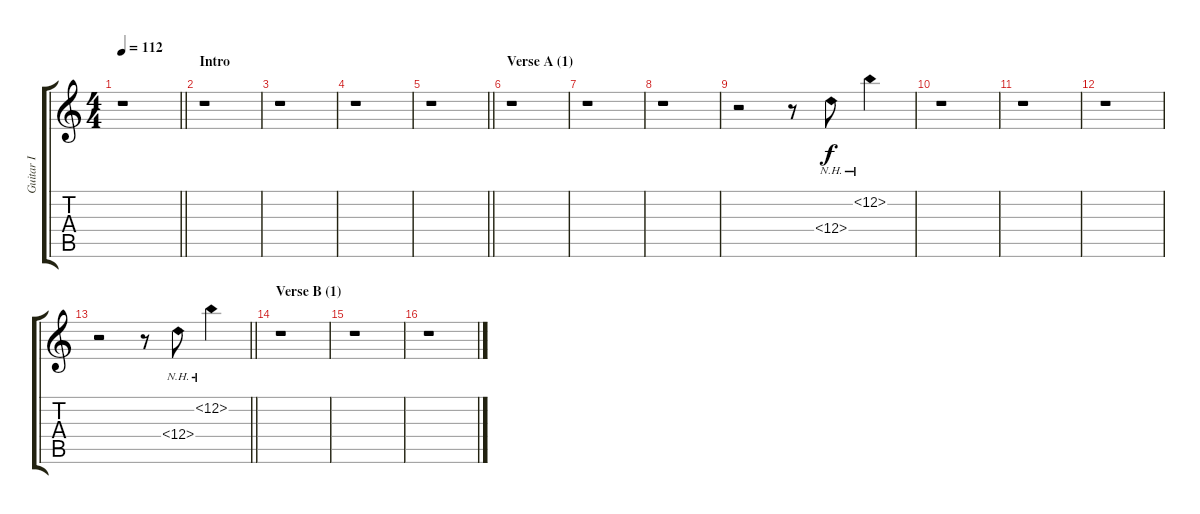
\track ("Guitar I" "Guitar I") {instrument acousticguitarsteel}
\staff {score tabs}
\tuning (E4 B3 G3 D3 A2 E2) {hide}
\ts (4 4)
\tempo 112
\clef g2
\barLineRight lightlight
\ks aminor
r.1{dy f instrument acousticguitarsteel} |
\section ("" "Intro")
r.1 |
r.1 |
r.1 |
\barLineRight lightlight
r.1 |
\section ("" "Verse A (1)")
r.1 |
r.1 |
r.1 |
r.2 r.8 12.4{nh}.8 12.2{nh}.4 |
r.1 |
r.1 |
r.1 |
\barLineRight lightlight
r.2 r.8 12.4{nh}.8 12.2{nh}.4 |
\section ("" "Verse B (1)")
r.1 |
r.1 |
r.1
